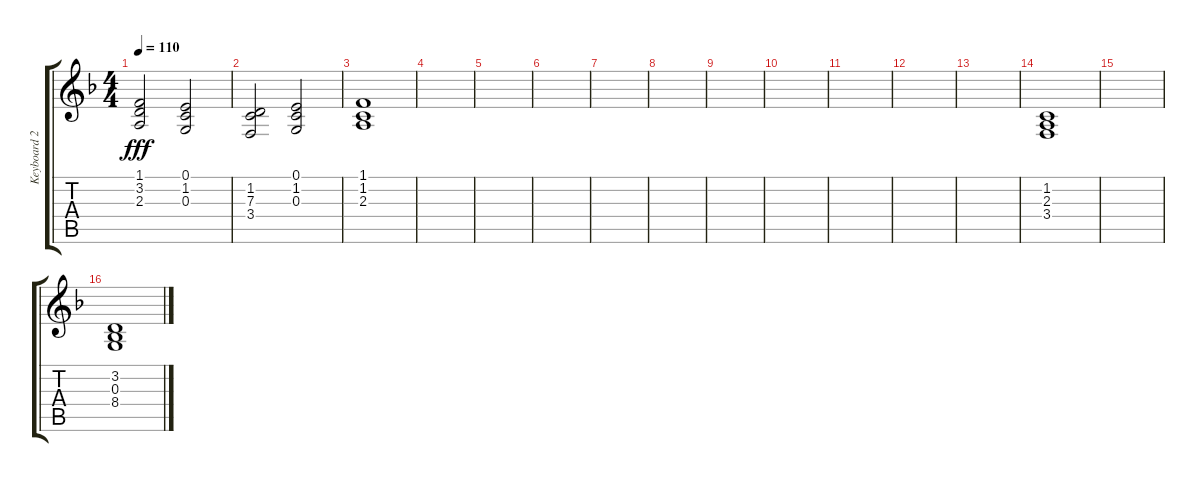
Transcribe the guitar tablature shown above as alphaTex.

\track ("Keyboard 2" "Keyboard 2") {instrument harpsichord}
\staff {score tabs}
\tuning (E4 B3 G3 D3 A2 E2) {hide}
\ts (4 4)
\tempo 110
\clef g2
\ks f
(1.1 3.2 2.3).2{dy fff} (0.1 1.2 0.3).2 |
(1.2 7.3 3.4).2 (0.1 1.2 0.3).2 |
(1.1 1.2 2.3).1 |
|
|
|
|
|
|
|
|
|
|
(1.2 2.3 3.4).1 |
|
(3.2 0.3 8.4).1
